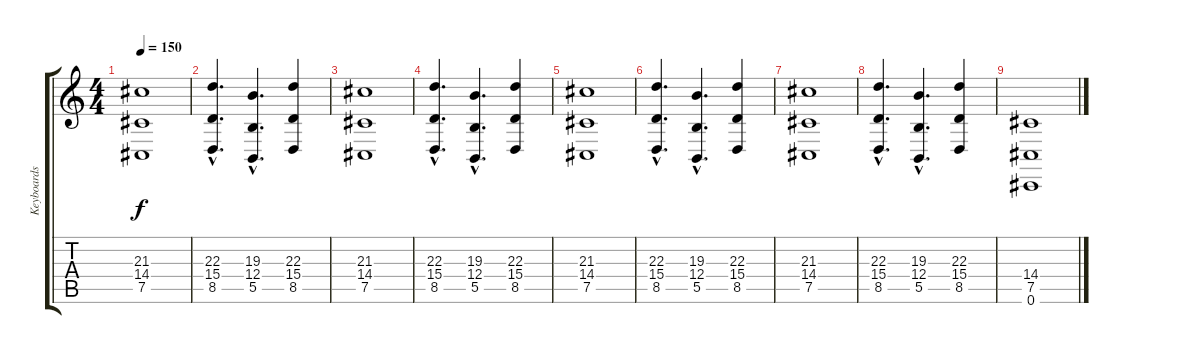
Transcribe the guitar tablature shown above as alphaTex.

\track ("Keyboards" "Keyboards") {instrument choiraahs}
\staff {score tabs}
\tuning (Db4 Ab3 E3 B2 Gb2 Db2) {hide}
\ts (4 4)
\tempo 150
\clef g2
\ks c
(21.3 14.4 7.5).1{dy f volume 14} |
(22.3{hac} 15.4{hac} 8.5{hac}).4{d} (19.3{hac} 12.4{hac} 5.5{hac}).4{d} (22.3 15.4 8.5).4 |
(21.3 14.4 7.5).1{volume 13} |
(22.3{hac} 15.4{hac} 8.5{hac}).4{d volume 12} (19.3{hac} 12.4{hac} 5.5{hac}).4{d} (22.3 15.4 8.5).4 |
(21.3 14.4 7.5).1{volume 11} |
(22.3{hac} 15.4{hac} 8.5{hac}).4{d volume 10} (19.3{hac} 12.4{hac} 5.5{hac}).4{d} (22.3 15.4 8.5).4 |
(21.3 14.4 7.5).1{volume 6} |
(22.3{hac} 15.4{hac} 8.5{hac}).4{d volume 3} (19.3{hac} 12.4{hac} 5.5{hac}).4{d} (22.3 15.4 8.5).4 |
(14.4 7.5 0.6).1{volume 11 instrument gunshot}
